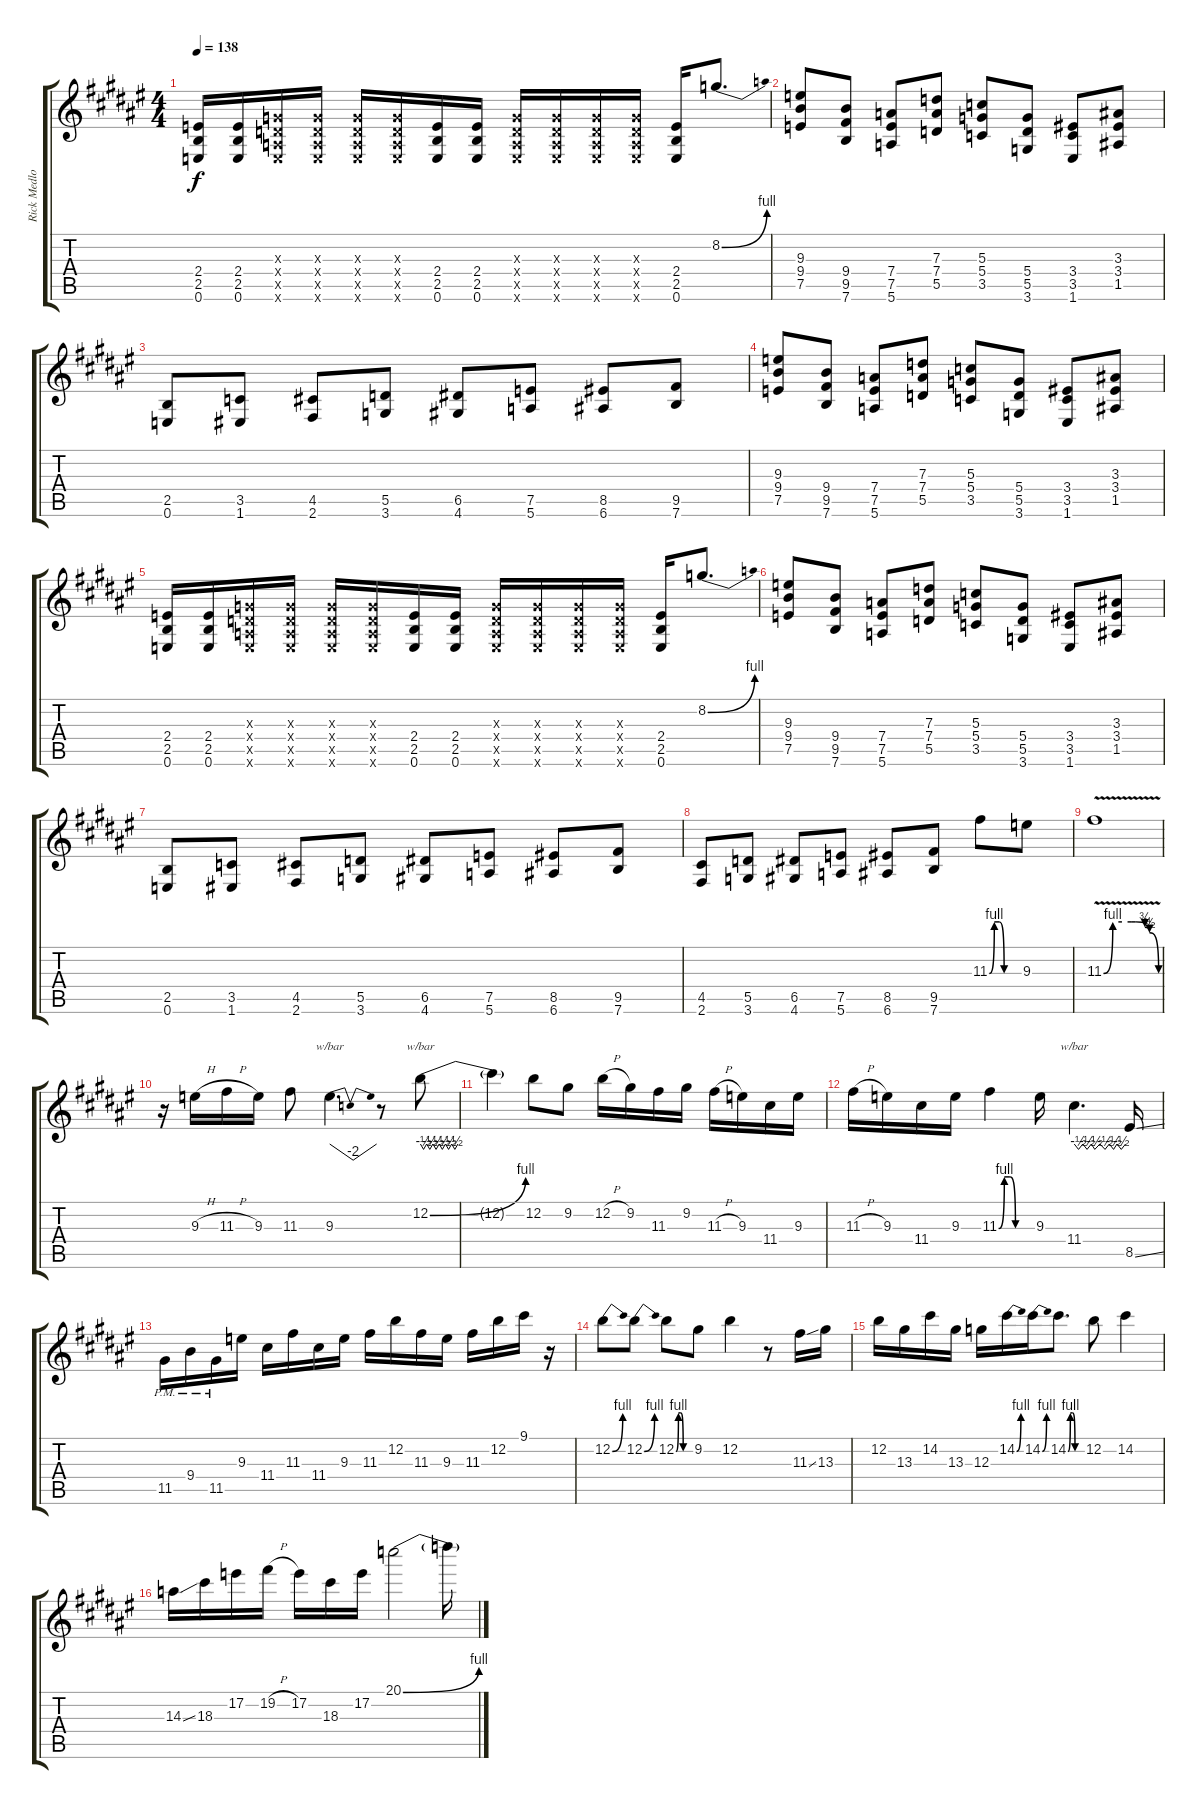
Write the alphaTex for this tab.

\track ("Rick Medlocke Guitar" "Rick Medlo") {instrument overdrivenguitar}
\staff {score tabs}
\tuning (E4 B3 G3 D3 A2 E2) {hide}
\ts (4 4)
\tempo 138
\clef g2
\ks f#
(2.4 2.5 0.6).16{dy f} (2.4 2.5 0.6).16 (0.3{x} 0.4{x} 0.5{x} 0.6{x}).16 (0.3{x} 0.4{x} 0.5{x} 0.6{x}).16 (0.3{x} 0.4{x} 0.5{x} 0.6{x}).16 (0.3{x} 0.4{x} 0.5{x} 0.6{x}).16 (2.4 2.5 0.6).16 (2.4 2.5 0.6).16 (0.3{x} 0.4{x} 0.5{x} 0.6{x}).16 (0.3{x} 0.4{x} 0.5{x} 0.6{x}).16 (0.3{x} 0.4{x} 0.5{x} 0.6{x}).16 (0.3{x} 0.4{x} 0.5{x} 0.6{x}).16 (2.4 2.5 0.6).16 8.2{be (bend 0 0 60 4)}.8{d} |
(9.3 9.4 7.5).8 (9.4 9.5 7.6).8 (7.4 7.5 5.6).8 (7.3 7.4 5.5).8 (5.3 5.4 3.5).8 (5.4 5.5 3.6).8 (3.4 3.5 1.6).8 (3.3 3.4 1.5).8 |
(2.5 0.6).8 (3.5 1.6).8 (4.5 2.6).8 (5.5 3.6).8 (6.5 4.6).8 (7.5 5.6).8 (8.5 6.6).8 (9.5 7.6).8 |
(9.3 9.4 7.5).8 (9.4 9.5 7.6).8 (7.4 7.5 5.6).8 (7.3 7.4 5.5).8 (5.3 5.4 3.5).8 (5.4 5.5 3.6).8 (3.4 3.5 1.6).8 (3.3 3.4 1.5).8 |
(2.4 2.5 0.6).16 (2.4 2.5 0.6).16 (0.3{x} 0.4{x} 0.5{x} 0.6{x}).16 (0.3{x} 0.4{x} 0.5{x} 0.6{x}).16 (0.3{x} 0.4{x} 0.5{x} 0.6{x}).16 (0.3{x} 0.4{x} 0.5{x} 0.6{x}).16 (2.4 2.5 0.6).16 (2.4 2.5 0.6).16 (0.3{x} 0.4{x} 0.5{x} 0.6{x}).16 (0.3{x} 0.4{x} 0.5{x} 0.6{x}).16 (0.3{x} 0.4{x} 0.5{x} 0.6{x}).16 (0.3{x} 0.4{x} 0.5{x} 0.6{x}).16 (2.4 2.5 0.6).16 8.2{be (bend 0 0 60 4)}.8{d} |
(9.3 9.4 7.5).8 (9.4 9.5 7.6).8 (7.4 7.5 5.6).8 (7.3 7.4 5.5).8 (5.3 5.4 3.5).8 (5.4 5.5 3.6).8 (3.4 3.5 1.6).8 (3.3 3.4 1.5).8 |
(2.5 0.6).8 (3.5 1.6).8 (4.5 2.6).8 (5.5 3.6).8 (6.5 4.6).8 (7.5 5.6).8 (8.5 6.6).8 (9.5 7.6).8 |
(4.5 2.6).8 (5.5 3.6).8 (6.5 4.6).8 (7.5 5.6).8 (8.5 6.6).8 (9.5 7.6).8 11.3{be (custom 0 0 10 4 20 4 30 0 60 0)}.8{volume 15 instrument overdrivenguitar} 9.3.8 |
11.3{be (custom 0 0 10 4 20 4 30 4 35 4 45 3 50 2 60 0) v}.1 |
r.16 9.3{h}.16 11.3{h}.16 9.3.16 11.3.8 9.3.4{d tbe (dip default 0 0 30 -8 60 0)} r.8 12.2{be (bend 0 0 60 4)}.8{tbe (custom default 0 0 5 -2 10 0 15 -2 20 0 25 -2 30 0 35 -2 40 0 45 -2 50 0 55 -2 60 0)} |
12.2{t}.4 12.2.8 9.2.8 12.2{h}.16 9.2.16 11.3.16 9.2.16 11.3{h}.16 9.3.16 11.4.16 9.3.16 |
11.3{h}.16 9.3.16 11.4.16 9.3.16 11.3{be (custom 0 0 10 4 20 4 30 0 60 0)}.4 9.3.16 11.4.4{d tbe (custom default 0 0 5 -2 10 0 15 -2 20 0 24 -2 30 0 36 -2 41 0 46 -2 50 0 55 -2 60 0)} 8.5{ss}.16 |
11.5{pm}.16 9.4{pm}.16 11.5{pm}.16 9.3.16 11.4.16 11.3.16 11.4.16 9.3.16 11.3.16 12.2.16 11.3.16 9.3.16 11.3.16 12.2.16 9.1.16 r.16 |
12.2{be (bend 0 0 60 4)}.8 12.2{be (bend 0 0 60 4)}.8 12.2{be (custom 0 0 10 4 20 4 30 0 60 0)}.8 9.2.8 12.2.4 r.8 11.3{ss}.16 13.3.16 |
12.2.16 13.3.16 14.2.16 13.3.16 12.3.16 14.2{be (bend 0 0 60 4)}.16 14.2{be (bend 0 0 60 4)}.16 14.2{be (custom 0 0 10 4 20 4 30 0 60 0)}.8{d} 12.2.8 14.2.4 |
14.3{ss}.16 18.3.16 17.2.16 19.2{h}.16 17.2.16 18.3.16 17.2.16 20.1{be (bend 0 0 60 4)}.2 20.1{t}.16
